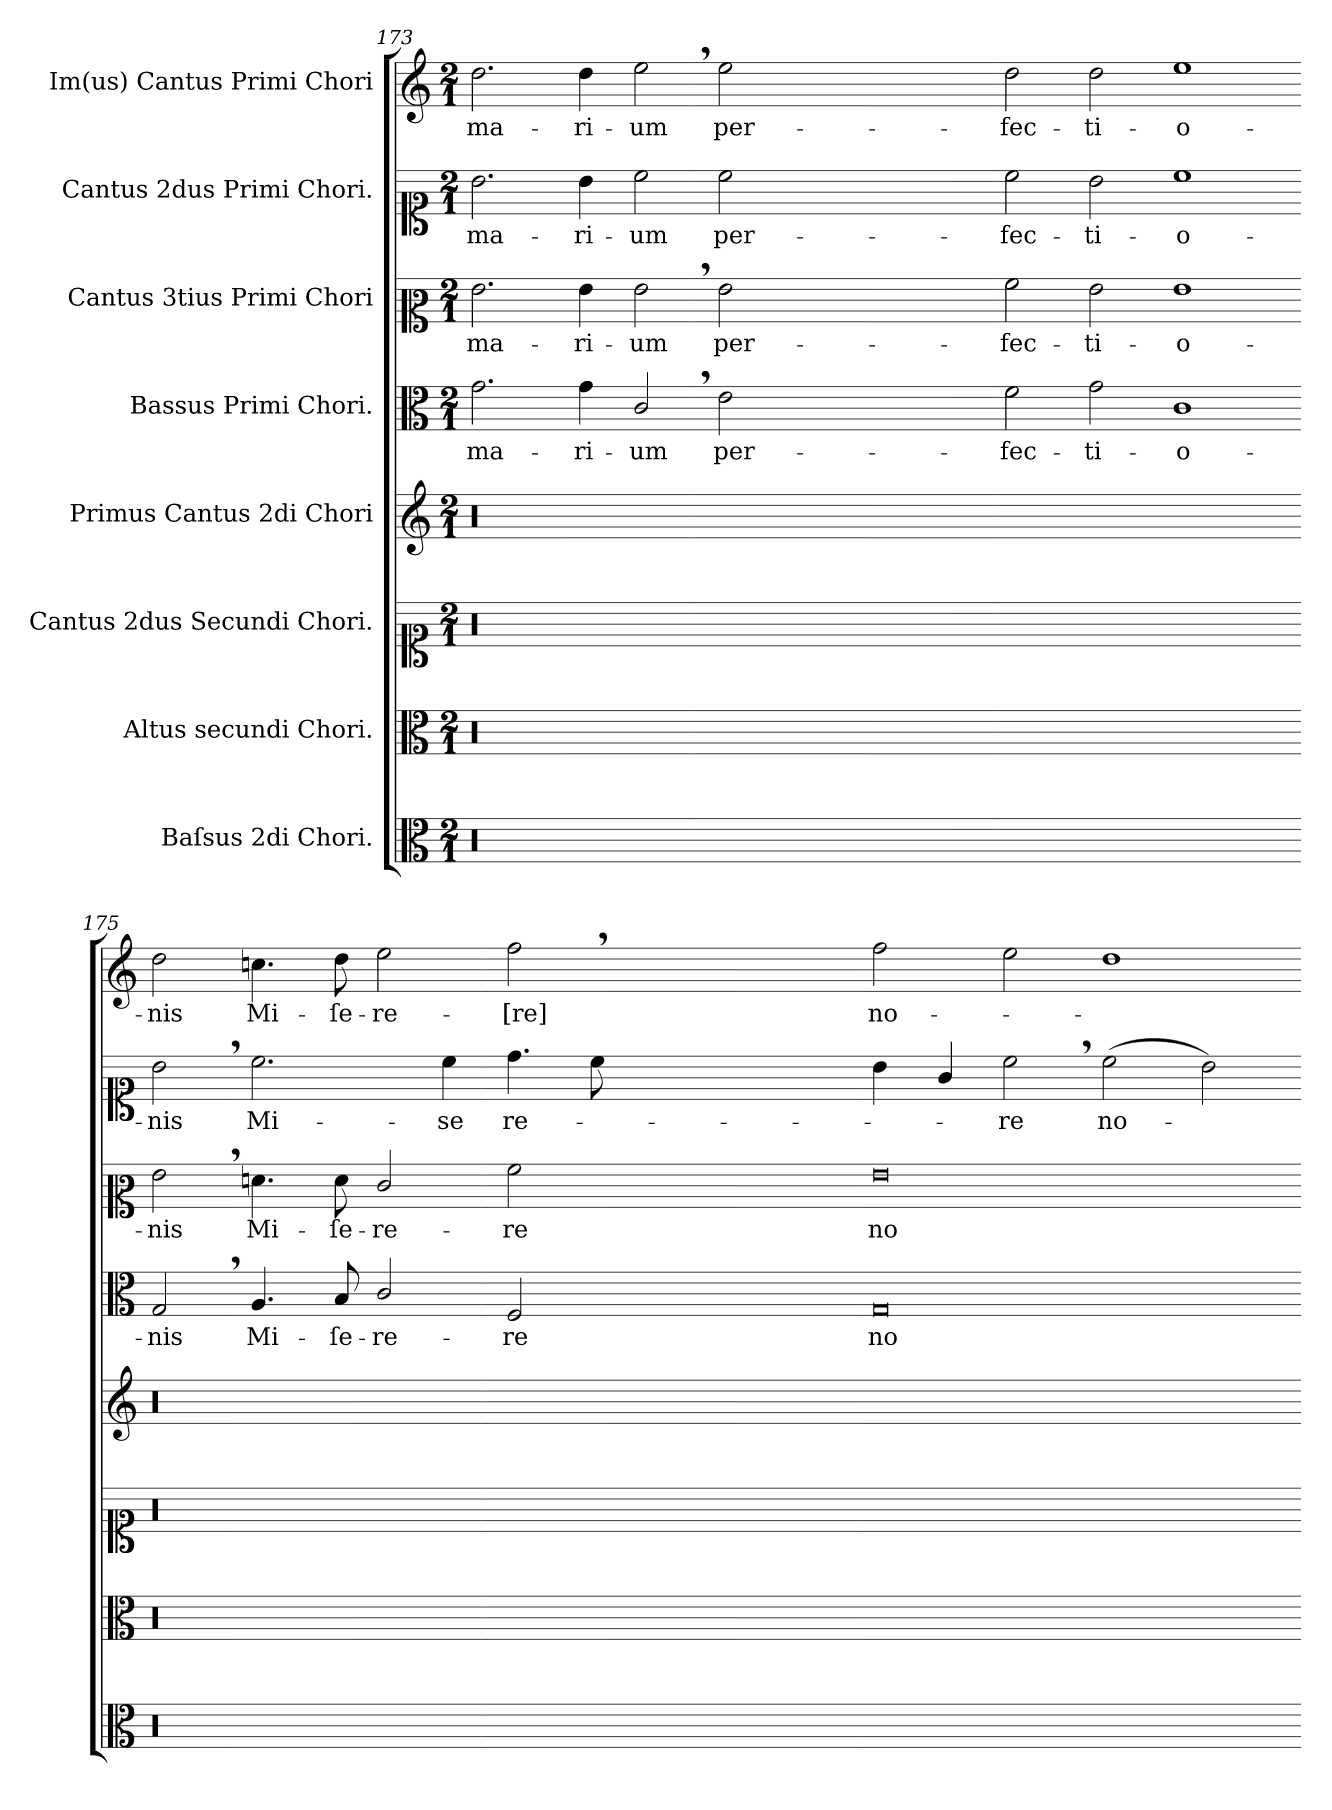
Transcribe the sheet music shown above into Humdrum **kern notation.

**kern	**kern	**kern	**kern	**kern	**text	**kern	**text	**kern	**text	**kern	**text
*part8	*part7	*part6	*part5	*part4	*part4	*part3	*part3	*part2	*part2	*part1	*part1
*staff8	*staff7	*staff6	*staff5	*staff4	*staff4	*staff3	*staff3	*staff2	*staff2	*staff1	*staff1
*I"Baſsus 2di Chori.	*I"Altus secundi Chori.	*I"Cantus 2dus Secundi Chori.	*I"Primus Cantus 2di Chori	*I"Bassus Primi Chori.	*	*I"Cantus 3tius Primi Chori	*	*I"Cantus 2dus Primi Chori.	*	*I"Im(us) Cantus Primi Chori	*
*clefC3	*clefC3	*clefC1	*clefG2	*clefC3	*	*clefC2	*	*clefC1	*	*clefG2	*
*k[]	*k[]	*k[]	*k[]	*k[]	*	*k[]	*	*k[]	*	*k[]	*
*M2/1	*M2/1	*M2/1	*M2/1	*M2/1	*	*M2/1	*	*M2/1	*	*M2/1	*
=173	=173	=173	=173	=173	=173	=173	=173	=173	=173	=173	=173
00r	00r	00r	00r	2.g\	-ma-	2.g\	-ma-	2.b\	-ma-	2.dd\	-ma-
.	.	.	.	4g\	-ri-	4g\	-ri-	4b\	-ri-	4dd\	-ri-
.	.	.	.	2c,</	-um	2g,<\	-um	2cc\	-um	2ee,<\	-um
.	.	.	.	2e\	per-	2g\	per-	2cc\	per-	2ee\	per-
.	.	.	.	0ryy	.	0ryy	.	0ryy	.	0ryy	.
=174-	=174-	=174-	=174-	=174-	=174-	=174-	=174-	=174-	=174-	=174-	=174-
0ryy	0ryy	0ryy	0ryy	2f\	-fec-	2a\	-fec-	2cc\	-fec-	2dd\	-fec-
.	.	.	.	2g\	-ti-	2g\	-ti-	2b\	-ti-	2dd\	-ti-
.	.	.	.	1c	-o-	1g	-o-	1cc	-o-	1ee	-o-
=175-	=175-	=175-	=175-	=175-	=175-	=175-	=175-	=175-	=175-	=175-	=175-
00r	00r	00r	00r	2G,</	-nis	2g,<\	-nis	2b,<\	-nis	2dd\	-nis
.	.	.	.	4.A/	Mi-	4.fn\	Mi-	2.cc\	Mi-	4.ccn\	Mi-
.	.	.	.	8B/	-ſe-	8f\	-ſe-	.	.	8dd\	-ſe-
.	.	.	.	2c/	-re-	2e/	-re-	.	.	2ee\	-re-
.	.	.	.	.	.	.	.	4cc\	-se	.	.
.	.	.	.	2F/	-re	2a\	-re	4.dd\	-re-	2ff,<\	-[re]
.	.	.	.	.	.	.	.	8cc\	.	.	.
.	.	.	.	0ryy	.	0ryy	.	0ryy	.	0ryy	.
=176-	=176-	=176-	=176-	=176-	=176-	=176-	=176-	=176-	=176-	=176-	=176-
0ryy	0ryy	0ryy	0ryy	0G	no-	0g	no-	4b\	.	2ff\	no-
.	.	.	.	.	.	.	.	4g/	.	.	.
.	.	.	.	.	.	.	.	2cc,<\	re	2ee\	.
.	.	.	.	.	.	.	.	(2cc\	no-	1dd	.
.	.	.	.	.	.	.	.	2b\)	.	.	.
=-	=-	=-	=-	=-	=-	=-	=-	=-	=-	=-	=-
*-	*-	*-	*-	*-	*-	*-	*-	*-	*-	*-	*-
